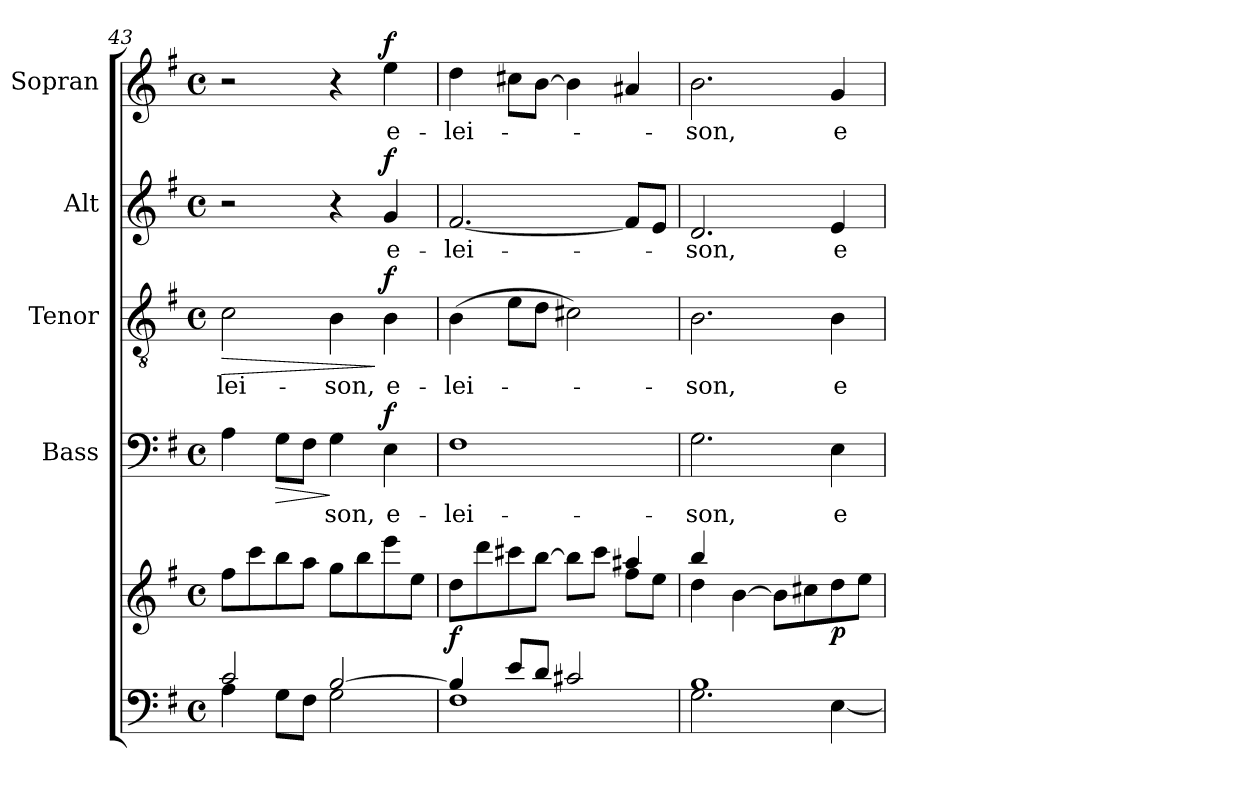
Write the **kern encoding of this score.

**kern	**kern	**dynam	**kern	**text	**dynam	**kern	**text	**dynam	**kern	**text	**dynam	**kern	**text	**dynam
*part5	*part5	*part5	*part4	*part4	*part4	*part3	*part3	*part3	*part2	*part2	*part2	*part1	*part1	*part1
*staff6	*staff5	*staff5/6	*staff4	*staff4	*staff4	*staff3	*staff3	*staff3	*staff2	*staff2	*staff2	*staff1	*staff1	*staff1
*	*	*	*I"Bass	*	*	*I"Tenor	*	*	*I"Alt	*	*	*I"Sopran	*	*
*	*	*	*I'B.	*	*	*I'T.	*	*	*I'A.	*	*	*I'S.	*	*
*clefF4	*clefG2	*	*clefF4	*	*	*clefGv2	*	*	*clefG2	*	*	*clefG2	*	*
*k[f#]	*k[f#]	*	*k[f#]	*	*	*k[f#]	*	*	*k[f#]	*	*	*k[f#]	*	*
*G:	*G:	*	*G:	*	*	*G:	*	*	*G:	*	*	*G:	*	*
*M4/4	*M4/4	*	*M4/4	*	*	*M4/4	*	*	*M4/4	*	*	*M4/4	*	*
*met(c)	*met(c)	*	*met(c)	*	*	*met(c)	*	*	*met(c)	*	*	*met(c)	*	*
=43	=43	=43	=43	=43	=43	=43	=43	=43	=43	=43	=43	=43	=43	=43
*^	*	*	*	*	*	*	*	*	*	*	*	*	*	*
!	!	!	!	!	!	!	!	!LO:LY:b	!LO:HP:b	!	!	!	!	!	!
2c/	4A\	8ff#\L	.	4A\	.	.	2c\	-lei-	>	2r	.	.	2r	.	.
.	.	8ccc\	.	.	.	.	.	.	.	.	.	.	.	.	.
!	!	!	!	!	!	!LO:HP:b	!	!	!	!	!	!	!	!	!
.	8G\L	8bb\	.	8G\L	.	>	.	.	.	.	.	.	.	.	.
.	8F#\J	8aa\J	.	8F#\J	.	.	.	.	.	.	.	.	.	.	.
!	!	!	!	!	!LO:LY:b	!	!	!LO:LY:b	!	!	!	!	!	!	!
[>2B/	2G\	8gg\L	.	4G\	-son,	]	4B\	-son,	.	4r	.	.	4r	.	.
.	.	8bb\	.	.	.	.	.	.	.	.	.	.	.	.	.
!	!	!	!	!	!LO:LY:b	!LO:DY:a	!	!LO:LY:b	!LO:DY:n=1:a	!	!LO:LY:b	!LO:DY:a	!	!LO:LY:b	!LO:DY:a
.	.	8eee\	.	4E\	e-	f	4B\	e-	] f	4g/	e-	f	4ee\	e-	f
.	.	8ee\J	.	.	.	.	.	.	.	.	.	.	.	.	.
!!LO:LB:g=z
=44	=44	=44	=44	=44	=44	=44	=44	=44	=44	=44	=44	=44	=44	=44	=44
*	*	*^	*	*	*	*	*	*	*	*	*	*	*	*	*
!	!	!	!	!LO:DY:b	!	!LO:LY:b	!	!	!LO:LY:b	!	!	!LO:LY:b	!	!	!LO:LY:b	!
4B/]	1F#	8dd\L	2.ryy	f	1F#	-lei-	.	(>4B\	-lei-	.	[2.f#/	-lei-	.	4dd\	-lei-	.
.	.	8ddd\	.	.	.	.	.	.	.	.	.	.	.	.	.	.
8e/L	.	8ccc#X\	.	.	.	.	.	8e\L	.	.	.	.	.	8cc#X\L	.	.
8d/J	.	[>8bb\J	.	.	.	.	.	8d\J	.	.	.	.	.	[8b\J	.	.
2c#X/	.	8bb\L]	.	.	.	.	.	2c#X\)	.	.	.	.	.	4b\]	.	.
.	.	8ccc#\J	.	.	.	.	.	.	.	.	.	.	.	.	.	.
.	.	4aa#X/	8ff#\L	.	.	.	.	.	.	.	8f#/L]	.	.	4a#X/	.	.
.	.	.	8ee\J	.	.	.	.	.	.	.	8e/J	.	.	.	.	.
=45	=45	=45	=45	=45	=45	=45	=45	=45	=45	=45	=45	=45	=45	=45	=45	=45
!	!	!	!	!	!	!LO:LY:b	!	!	!LO:LY:b	!	!	!LO:LY:b	!	!	!LO:LY:b	!
1B	2.G\	4bb/	4dd\	.	2.G\	-son,	.	2.B\	-son,	.	2.d/	-son,	.	2.b\	-son,	.
.	.	2.ryy	[>4b\	.	.	.	.	.	.	.	.	.	.	.	.	.
.	.	.	8b\L]	.	.	.	.	.	.	.	.	.	.	.	.	.
.	.	.	8cc#X\	.	.	.	.	.	.	.	.	.	.	.	.	.
!	!	!	!	!LO:DY:b	!	!LO:LY:b	!	!	!LO:LY:b	!	!	!LO:LY:b	!	!	!LO:LY:b	!
.	[<4E\	.	8dd\	p	4E\	e-	.	4B\	e-	.	4e/	e-	.	4g/	e-	.
.	.	.	8ee\J	.	.	.	.	.	.	.	.	.	.	.	.	.
*v	*v	*	*	*	*	*	*	*	*	*	*	*	*	*	*	*
*	*v	*v	*	*	*	*	*	*	*	*	*	*	*	*	*
=	=	=	=	=	=	=	=	=	=	=	=	=	=	=
*-	*-	*-	*-	*-	*-	*-	*-	*-	*-	*-	*-	*-	*-	*-
